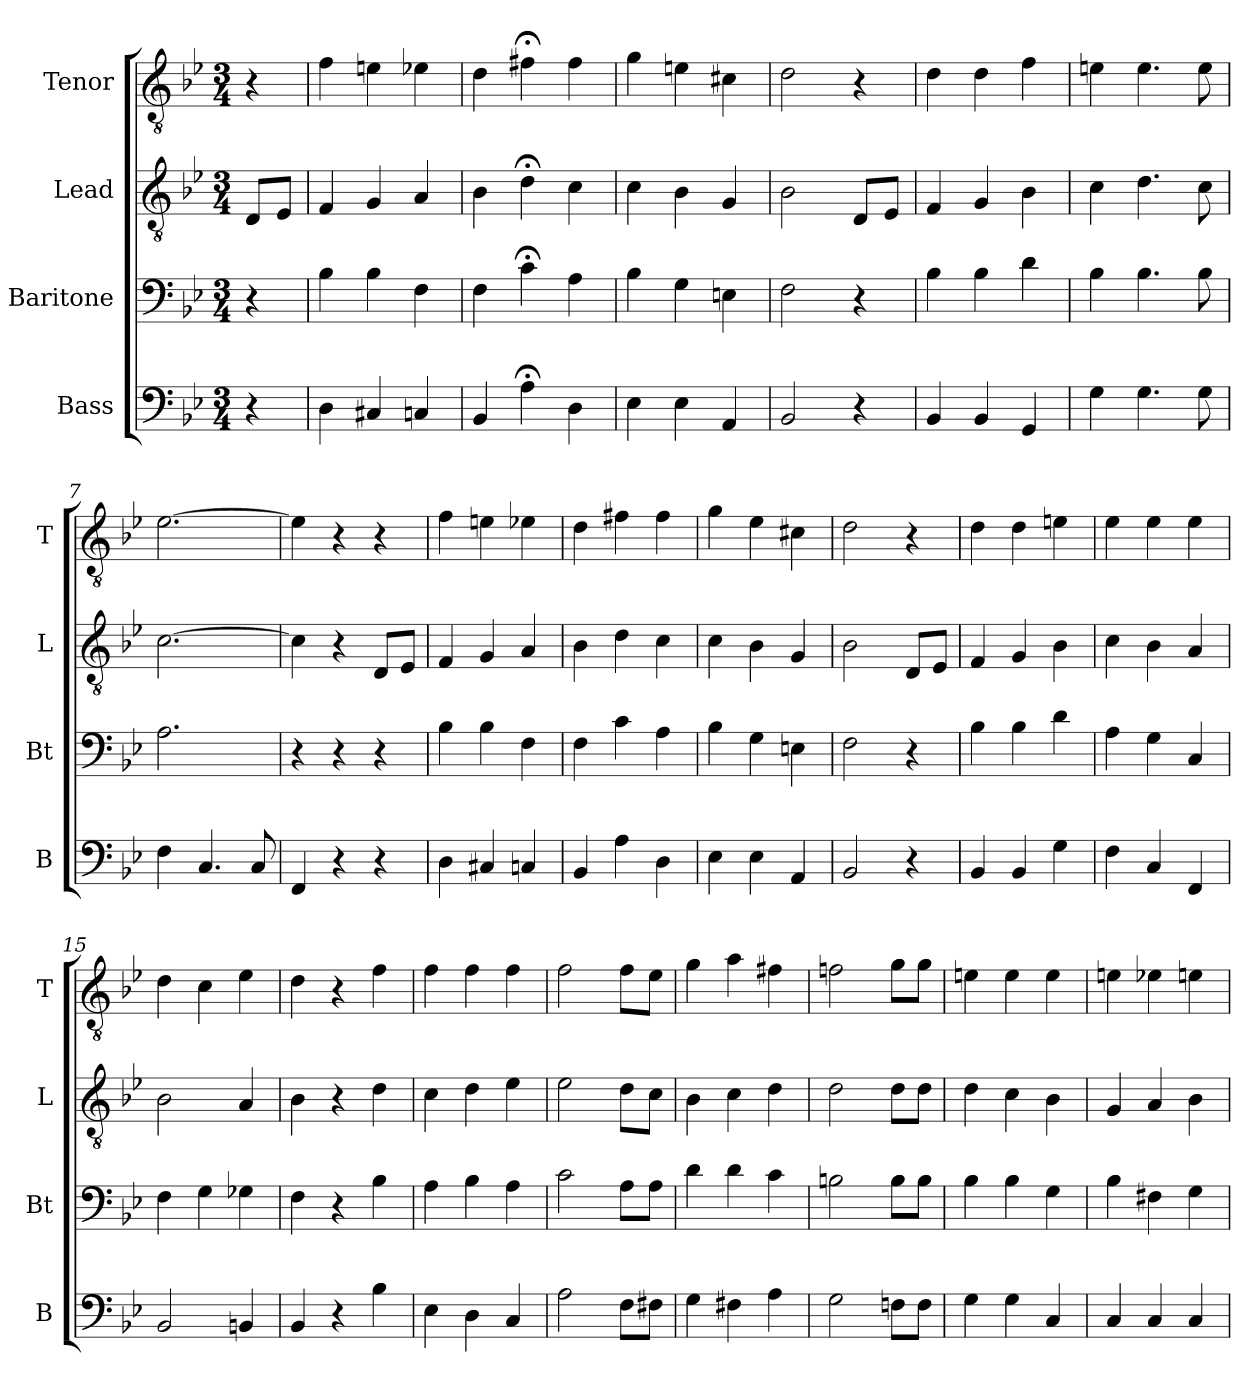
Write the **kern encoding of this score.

**kern	**kern	**kern	**kern
*part4	*part3	*part2	*part1
*staff4	*staff3	*staff2	*staff1
*I"Bass	*I"Baritone	*I"Lead	*I"Tenor
*I'B	*I'Bt	*I'L	*I'T
*clefF4	*clefF4	*clefGv2	*clefGv2
*k[b-e-]	*k[b-e-]	*k[b-e-]	*k[b-e-]
*B-:	*B-:	*B-:	*B-:
*M3/4	*M3/4	*M3/4	*M3/4
=	=	=	=
4r	4r	8DL	4r
.	.	8E-J	.
=1	=1	=1	=1
4D	4B-	4F	4f
4C#X	4B-	4G	4en
4Cn	4F	4A	4e-X
=2	=2	=2	=2
4BB-	4F	4B-	4d
4A;<	4c;<	4d;<	4f#X;<
4D	4A	4c	4f#
=3	=3	=3	=3
4E-	4B-	4c	4g
4E-	4G	4B-	4en
4AA	4En	4G	4c#X
=4	=4	=4	=4
2BB-	2F	2B-	2d
4r	4r	8DL	4r
.	.	8E-J	.
=5	=5	=5	=5
4BB-	4B-	4F	4d
4BB-	4B-	4G	4d
4GG	4d	4B-	4f
=6	=6	=6	=6
4G	4B-	4c	4en
4.G	4.B-	4.d	4.e
8G	8B-	8c	8e
=7	=7	=7	=7
4F	2.A	[2.c	[2.e-
4.C	.	.	.
8C	.	.	.
=8	=8	=8	=8
4FF	4r	4c]	4e-]
4r	4r	4r	4r
4r	4r	8DL	4r
.	.	8E-J	.
=9	=9	=9	=9
4D	4B-	4F	4f
4C#X	4B-	4G	4en
4Cn	4F	4A	4e-X
=10	=10	=10	=10
4BB-	4F	4B-	4d
4A	4c	4d	4f#X
4D	4A	4c	4f#
=11	=11	=11	=11
4E-	4B-	4c	4g
4E-	4G	4B-	4e-
4AA	4En	4G	4c#X
=12	=12	=12	=12
2BB-	2F	2B-	2d
4r	4r	8DL	4r
.	.	8E-J	.
=13	=13	=13	=13
4BB-	4B-	4F	4d
4BB-	4B-	4G	4d
4G	4d	4B-	4en
=14	=14	=14	=14
4F	4A	4c	4e-
4C	4G	4B-	4e-
4FF	4C	4A	4e-
=15	=15	=15	=15
2BB-	4F	2B-	4d
.	4G	.	4c
4BBn	4G-X	4A	4e-
=16	=16	=16	=16
4BB-	4F	4B-	4d
4r	4r	4r	4r
4B-	4B-	4d	4f
=17	=17	=17	=17
4E-	4A	4c	4f
4D	4B-	4d	4f
4C	4A	4e-	4f
=18	=18	=18	=18
2A	2c	2e-	2f
8FL	8AL	8dL	8fL
8F#XJ	8AJ	8cJ	8e-J
=19	=19	=19	=19
4G	4d	4B-	4g
4F#X	4d	4c	4a
4A	4c	4d	4f#X
=20	=20	=20	=20
2G	2Bn	2d	2fn
8FnL	8BL	8dL	8gL
8FJ	8BJ	8dJ	8gJ
=21	=21	=21	=21
4G	4B-	4d	4en
4G	4B-	4c	4e
4C	4G	4B-	4e
=22	=22	=22	=22
4C	4B-	4G	4en
4C	4F#X	4A	4e-X
4C	4G	4B-	4en
=	=	=	=
*-	*-	*-	*-
